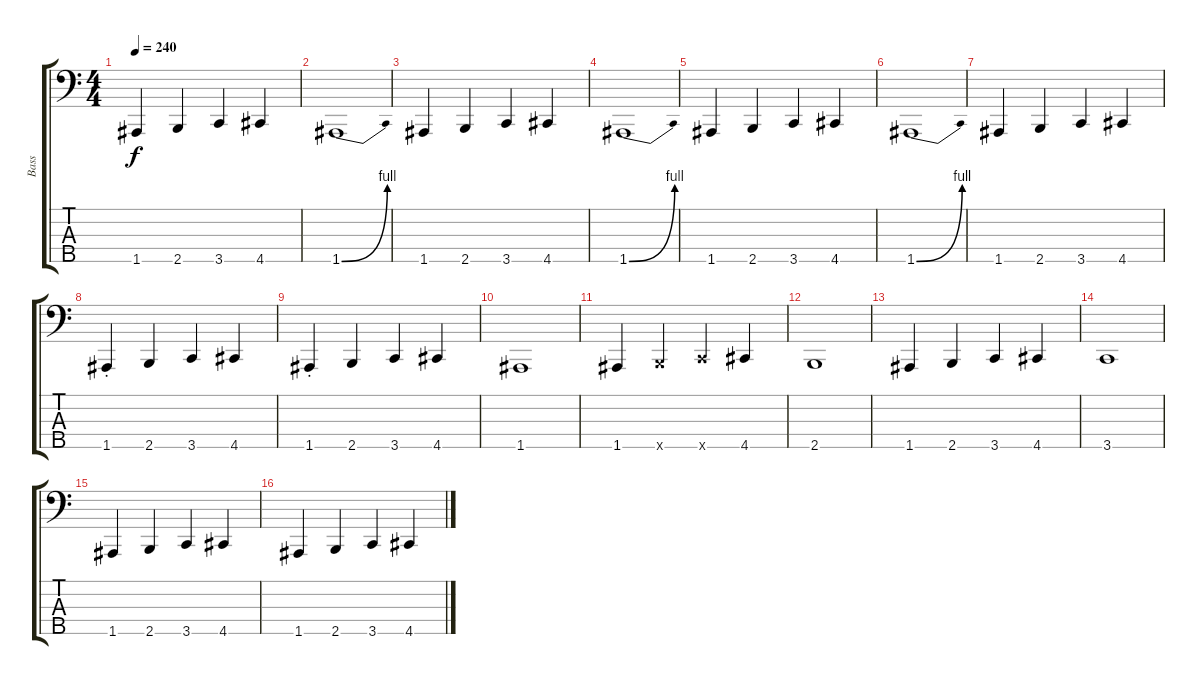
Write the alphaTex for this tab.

\track ("Bass" "Bass") {instrument electricbasspick}
\staff {score tabs}
\tuning (G2 D2 A1 E1 A0) {hide}
\ts (4 4)
\tempo 240
\clef f4
\ks c
1.5.4{dy f} 2.5.4 3.5.4 4.5.4 |
1.5{be (bend 0 0 60 4)}.1 |
1.5.4 2.5.4 3.5.4 4.5.4 |
1.5{be (bend 0 0 60 4)}.1 |
1.5.4 2.5.4 3.5.4 4.5.4 |
1.5{be (bend 0 0 60 4)}.1 |
1.5.4 2.5.4 3.5.4 4.5.4 |
1.5{st}.4 2.5.4 3.5.4 4.5.4 |
1.5{st}.4 2.5.4 3.5.4 4.5.4 |
1.5.1 |
1.5.4 2.5{x}.4 3.5{x}.4 4.5.4 |
2.5.1 |
1.5.4 2.5.4 3.5.4 4.5.4 |
3.5.1 |
1.5.4 2.5.4 3.5.4 4.5.4 |
1.5.4 2.5.4 3.5.4 4.5.4
